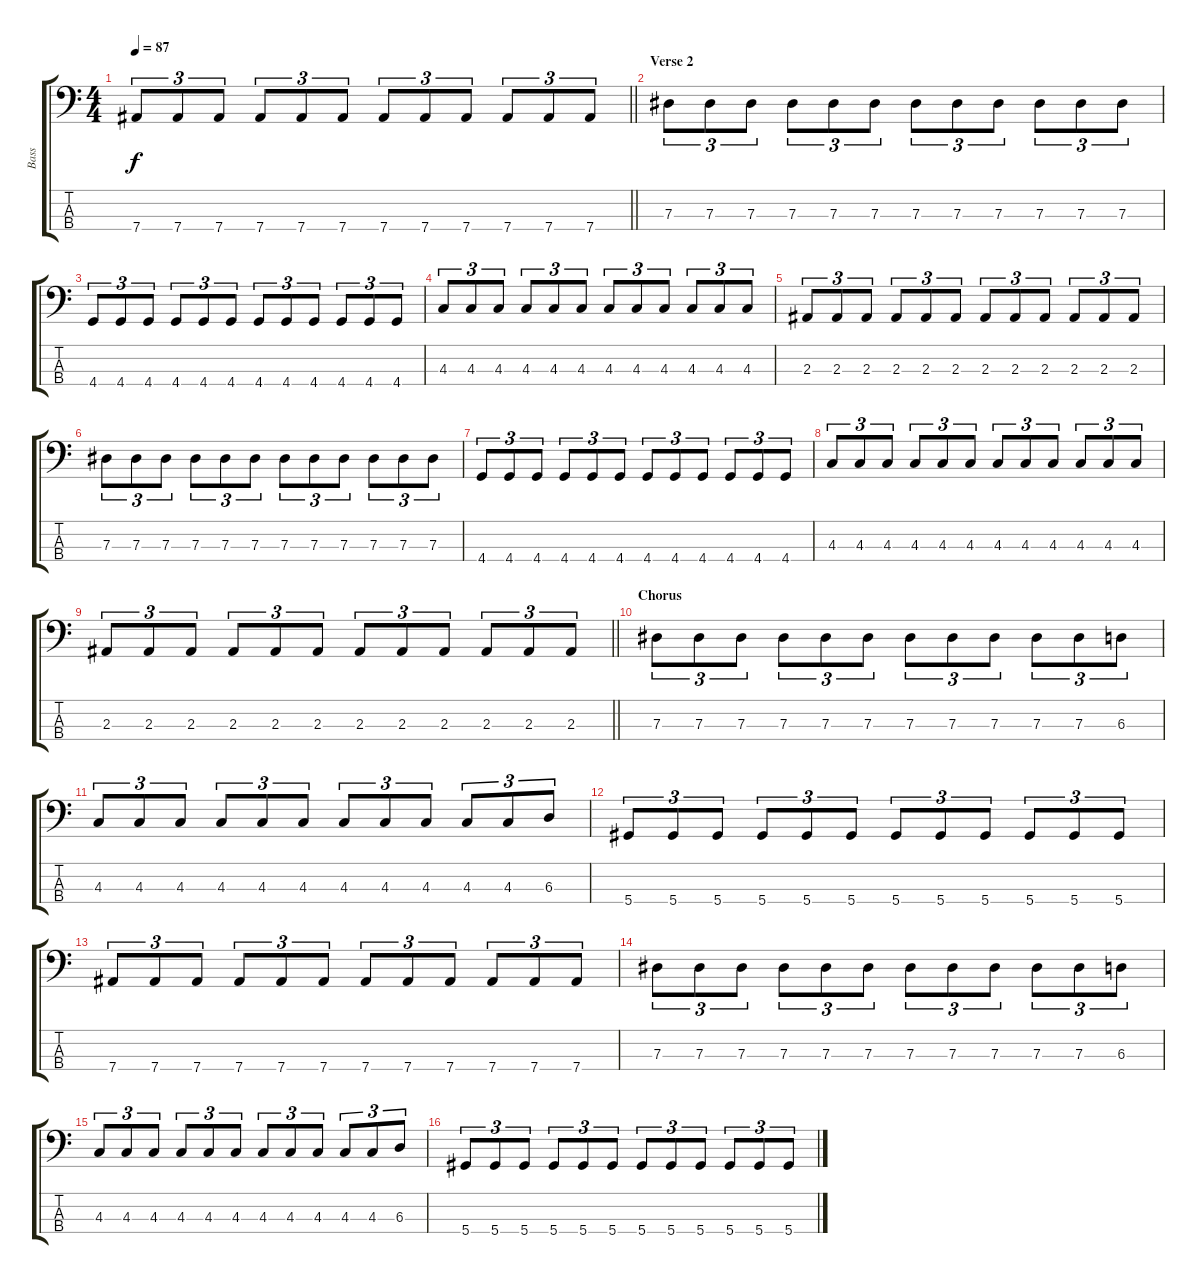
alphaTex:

\track ("Bass" "Bass") {instrument electricbassfinger}
\staff {score tabs}
\tuning (Gb2 Db2 Ab1 Eb1) {hide}
\ts (4 4)
\tempo 87
\clef f4
\barLineRight lightlight
\ks c
7.4.8{tu (3 2) dy f} 7.4.8{tu (3 2)} 7.4.8{tu (3 2)} 7.4.8{tu (3 2)} 7.4.8{tu (3 2)} 7.4.8{tu (3 2)} 7.4.8{tu (3 2)} 7.4.8{tu (3 2)} 7.4.8{tu (3 2)} 7.4.8{tu (3 2)} 7.4.8{tu (3 2)} 7.4.8{tu (3 2)} |
\section ("" "Verse 2")
7.3.8{tu (3 2)} 7.3.8{tu (3 2)} 7.3.8{tu (3 2)} 7.3.8{tu (3 2)} 7.3.8{tu (3 2)} 7.3.8{tu (3 2)} 7.3.8{tu (3 2)} 7.3.8{tu (3 2)} 7.3.8{tu (3 2)} 7.3.8{tu (3 2)} 7.3.8{tu (3 2)} 7.3.8{tu (3 2)} |
4.4.8{tu (3 2)} 4.4.8{tu (3 2)} 4.4.8{tu (3 2)} 4.4.8{tu (3 2)} 4.4.8{tu (3 2)} 4.4.8{tu (3 2)} 4.4.8{tu (3 2)} 4.4.8{tu (3 2)} 4.4.8{tu (3 2)} 4.4.8{tu (3 2)} 4.4.8{tu (3 2)} 4.4.8{tu (3 2)} |
4.3.8{tu (3 2)} 4.3.8{tu (3 2)} 4.3.8{tu (3 2)} 4.3.8{tu (3 2)} 4.3.8{tu (3 2)} 4.3.8{tu (3 2)} 4.3.8{tu (3 2)} 4.3.8{tu (3 2)} 4.3.8{tu (3 2)} 4.3.8{tu (3 2)} 4.3.8{tu (3 2)} 4.3.8{tu (3 2)} |
2.3.8{tu (3 2)} 2.3.8{tu (3 2)} 2.3.8{tu (3 2)} 2.3.8{tu (3 2)} 2.3.8{tu (3 2)} 2.3.8{tu (3 2)} 2.3.8{tu (3 2)} 2.3.8{tu (3 2)} 2.3.8{tu (3 2)} 2.3.8{tu (3 2)} 2.3.8{tu (3 2)} 2.3.8{tu (3 2)} |
7.3.8{tu (3 2)} 7.3.8{tu (3 2)} 7.3.8{tu (3 2)} 7.3.8{tu (3 2)} 7.3.8{tu (3 2)} 7.3.8{tu (3 2)} 7.3.8{tu (3 2)} 7.3.8{tu (3 2)} 7.3.8{tu (3 2)} 7.3.8{tu (3 2)} 7.3.8{tu (3 2)} 7.3.8{tu (3 2)} |
4.4.8{tu (3 2)} 4.4.8{tu (3 2)} 4.4.8{tu (3 2)} 4.4.8{tu (3 2)} 4.4.8{tu (3 2)} 4.4.8{tu (3 2)} 4.4.8{tu (3 2)} 4.4.8{tu (3 2)} 4.4.8{tu (3 2)} 4.4.8{tu (3 2)} 4.4.8{tu (3 2)} 4.4.8{tu (3 2)} |
4.3.8{tu (3 2)} 4.3.8{tu (3 2)} 4.3.8{tu (3 2)} 4.3.8{tu (3 2)} 4.3.8{tu (3 2)} 4.3.8{tu (3 2)} 4.3.8{tu (3 2)} 4.3.8{tu (3 2)} 4.3.8{tu (3 2)} 4.3.8{tu (3 2)} 4.3.8{tu (3 2)} 4.3.8{tu (3 2)} |
\barLineRight lightlight
2.3.8{tu (3 2)} 2.3.8{tu (3 2)} 2.3.8{tu (3 2)} 2.3.8{tu (3 2)} 2.3.8{tu (3 2)} 2.3.8{tu (3 2)} 2.3.8{tu (3 2)} 2.3.8{tu (3 2)} 2.3.8{tu (3 2)} 2.3.8{tu (3 2)} 2.3.8{tu (3 2)} 2.3.8{tu (3 2)} |
\section ("" "Chorus")
7.3.8{tu (3 2)} 7.3.8{tu (3 2)} 7.3.8{tu (3 2)} 7.3.8{tu (3 2)} 7.3.8{tu (3 2)} 7.3.8{tu (3 2)} 7.3.8{tu (3 2)} 7.3.8{tu (3 2)} 7.3.8{tu (3 2)} 7.3.8{tu (3 2)} 7.3.8{tu (3 2)} 6.3.8{tu (3 2)} |
4.3.8{tu (3 2)} 4.3.8{tu (3 2)} 4.3.8{tu (3 2)} 4.3.8{tu (3 2)} 4.3.8{tu (3 2)} 4.3.8{tu (3 2)} 4.3.8{tu (3 2)} 4.3.8{tu (3 2)} 4.3.8{tu (3 2)} 4.3.8{tu (3 2)} 4.3.8{tu (3 2)} 6.3.8{tu (3 2)} |
5.4.8{tu (3 2)} 5.4.8{tu (3 2)} 5.4.8{tu (3 2)} 5.4.8{tu (3 2)} 5.4.8{tu (3 2)} 5.4.8{tu (3 2)} 5.4.8{tu (3 2)} 5.4.8{tu (3 2)} 5.4.8{tu (3 2)} 5.4.8{tu (3 2)} 5.4.8{tu (3 2)} 5.4.8{tu (3 2)} |
7.4.8{tu (3 2)} 7.4.8{tu (3 2)} 7.4.8{tu (3 2)} 7.4.8{tu (3 2)} 7.4.8{tu (3 2)} 7.4.8{tu (3 2)} 7.4.8{tu (3 2)} 7.4.8{tu (3 2)} 7.4.8{tu (3 2)} 7.4.8{tu (3 2)} 7.4.8{tu (3 2)} 7.4.8{tu (3 2)} |
7.3.8{tu (3 2)} 7.3.8{tu (3 2)} 7.3.8{tu (3 2)} 7.3.8{tu (3 2)} 7.3.8{tu (3 2)} 7.3.8{tu (3 2)} 7.3.8{tu (3 2)} 7.3.8{tu (3 2)} 7.3.8{tu (3 2)} 7.3.8{tu (3 2)} 7.3.8{tu (3 2)} 6.3.8{tu (3 2)} |
4.3.8{tu (3 2)} 4.3.8{tu (3 2)} 4.3.8{tu (3 2)} 4.3.8{tu (3 2)} 4.3.8{tu (3 2)} 4.3.8{tu (3 2)} 4.3.8{tu (3 2)} 4.3.8{tu (3 2)} 4.3.8{tu (3 2)} 4.3.8{tu (3 2)} 4.3.8{tu (3 2)} 6.3.8{tu (3 2)} |
5.4.8{tu (3 2)} 5.4.8{tu (3 2)} 5.4.8{tu (3 2)} 5.4.8{tu (3 2)} 5.4.8{tu (3 2)} 5.4.8{tu (3 2)} 5.4.8{tu (3 2)} 5.4.8{tu (3 2)} 5.4.8{tu (3 2)} 5.4.8{tu (3 2)} 5.4.8{tu (3 2)} 5.4.8{tu (3 2)}
